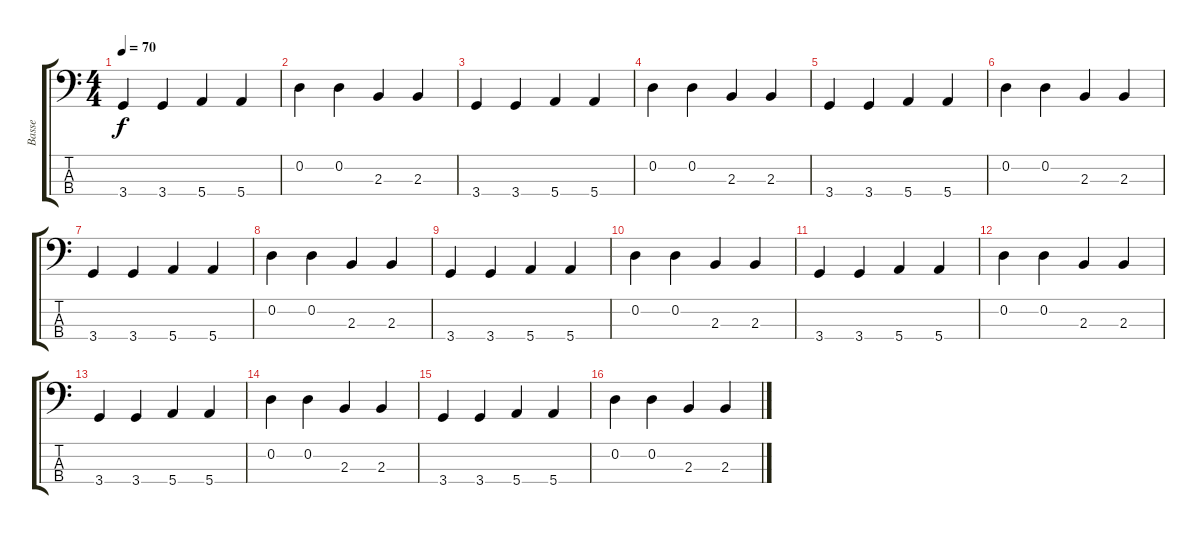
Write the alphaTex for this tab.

\track ("Basse" "Basse") {instrument electricbassfinger}
\staff {score tabs}
\tuning (G2 D2 A1 E1) {hide}
\ts (4 4)
\tempo 70
\clef f4
\ks c
3.4.4{dy f} 3.4.4 5.4.4 5.4.4 |
0.2.4 0.2.4 2.3.4 2.3.4 |
3.4.4 3.4.4 5.4.4 5.4.4 |
0.2.4 0.2.4 2.3.4 2.3.4 |
3.4.4 3.4.4 5.4.4 5.4.4 |
0.2.4 0.2.4 2.3.4 2.3.4 |
3.4.4 3.4.4 5.4.4 5.4.4 |
0.2.4 0.2.4 2.3.4 2.3.4 |
3.4.4 3.4.4 5.4.4 5.4.4 |
0.2.4 0.2.4 2.3.4 2.3.4 |
3.4.4 3.4.4 5.4.4 5.4.4 |
0.2.4 0.2.4 2.3.4 2.3.4 |
3.4.4 3.4.4 5.4.4 5.4.4 |
0.2.4 0.2.4 2.3.4 2.3.4 |
3.4.4 3.4.4 5.4.4 5.4.4 |
0.2.4 0.2.4 2.3.4 2.3.4
